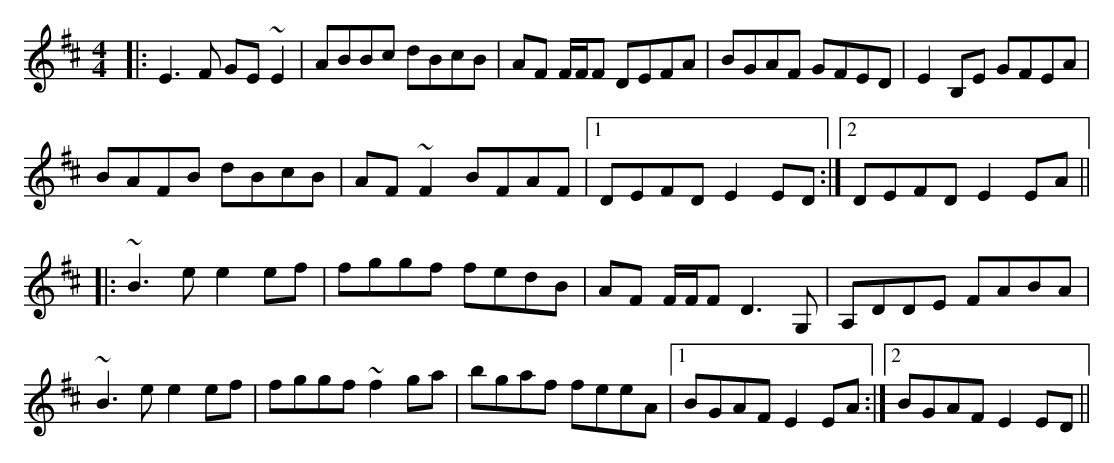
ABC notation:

X:1
M:4/4
K:Edor
|:E3 F GE ~E2|ABBc dBcB|AF F/F/F DEFA|BGAF GFED|E2 B,E GFEA|
BAFB dBcB|AF ~F2 BFAF|1 DEFD E2 ED:|2 DEFD E2 EA||
|:~B3 e e2 ef|fggf fedB|AF F/F/F D3 G,|A,DDE FABA|
~B3 e e2 ef|fggf ~f2 ga|bgaf feeA|1 BGAF E2 EA:|2 BGAF E2 ED||
